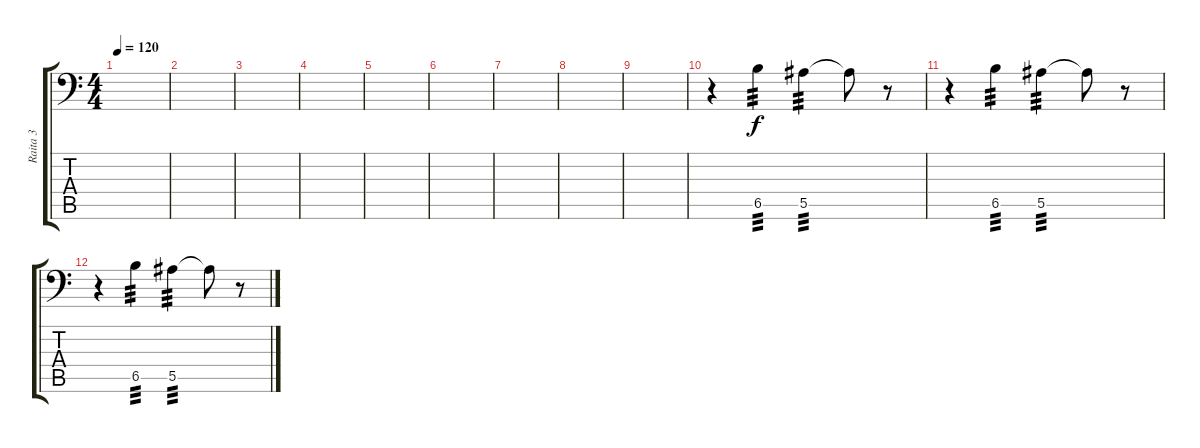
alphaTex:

\track ("Raita 3" "Raita 3") {instrument distortionguitar}
\staff {score tabs}
\tuning (C4 G3 Eb3 Bb2 F2 Bb1) {hide}
\ts (4 4)
\tempo 120
\clef f4
\ks c
|
|
|
|
|
|
|
|
|
r.4 6.5.4{tp 3} 5.5.4{tp 3} 5.5{t}.8 r.8 |
r.4 6.5.4{tp 3} 5.5.4{tp 3} 5.5{t}.8 r.8 |
r.4 6.5.4{tp 3} 5.5.4{tp 3} 5.5{t}.8 r.8
